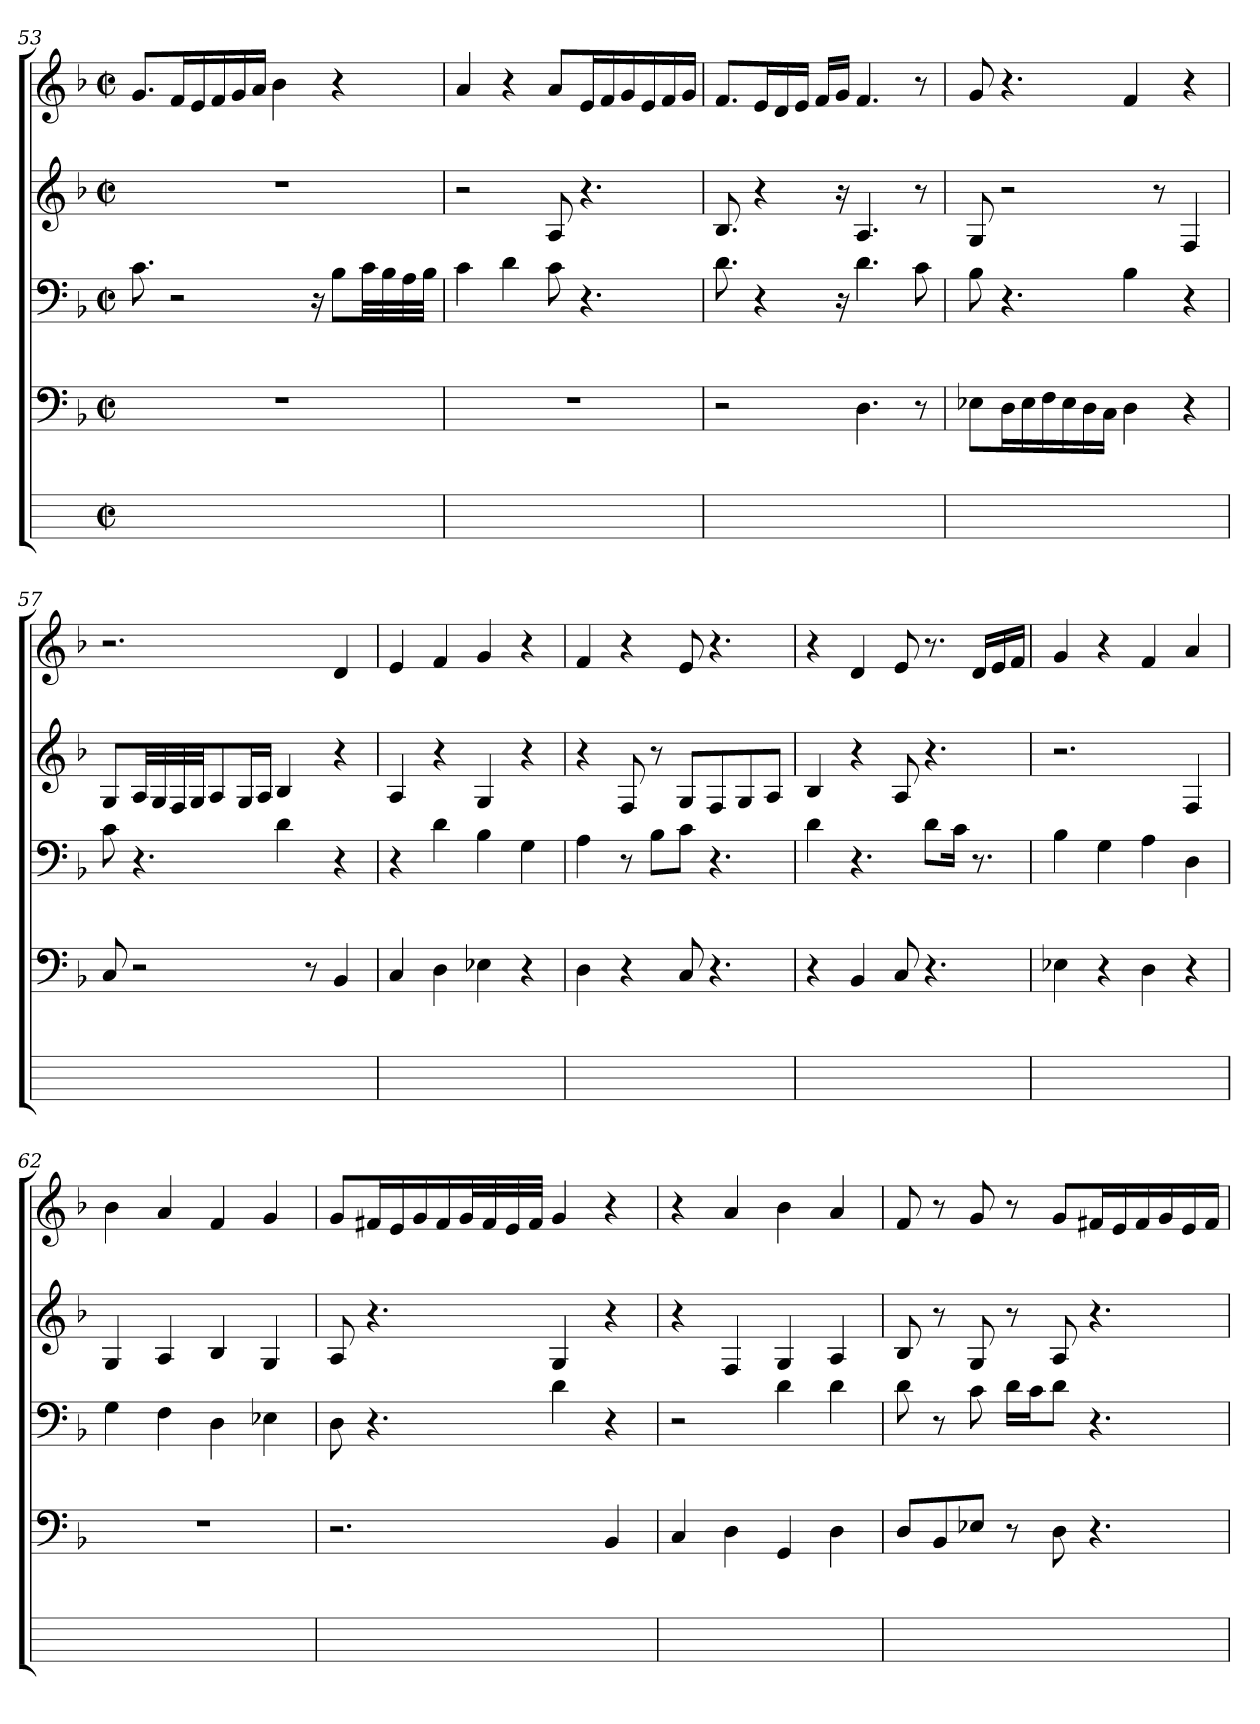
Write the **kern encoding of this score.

**kern	**kern	**kern	**kern	**kern
*part5	*part4	*part3	*part2	*part1
*staff5	*staff4	*staff3	*staff2	*staff1
*	*clefF4	*clefF4	*clefG2	*clefG2
*	*k[b-]	*k[b-]	*k[b-]	*k[b-]
*	*F:	*F:	*F:	*F:
*M2/2	*M2/2	*M2/2	*M2/2	*M2/2
*met(c|)	*met(c|)	*met(c|)	*met(c|)	*met(c|)
=53	=53	=53	=53	=53
1ryy	1r	8.c	1r	8.gL
.	.	2r	.	16fiL
.	.	.	.	16ej
.	.	.	.	16fi
.	.	.	.	16gi
.	.	.	.	16aiJJ
.	.	.	.	4b-
.	.	16r	.	.
.	.	8B-L	.	4r
.	.	32ciLL	.	.
.	.	32B-i	.	.
.	.	32Ai	.	.
.	.	32B-iJJJ	.	.
=54	=54	=54	=54	=54
1ryy	1r	4c	2r	4a
.	.	4d	.	4r
.	.	8c	8A	8aZL
.	.	4.r	4.r	16eiL
.	.	.	.	16fi
.	.	.	.	16gi
.	.	.	.	16ei
.	.	.	.	16fi
.	.	.	.	16giJJ
=55	=55	=55	=55	=55
1ryy	2r	8.d	8.B-	8.fL
.	.	4r	4r	16eiL
.	.	.	.	16di
.	.	.	.	16eiJJ
.	.	.	.	16fiLL
.	.	16r	16r	16giJJ
.	4.D	4.d	4.A	4.fZ
.	8r	8ci	8r	8r
=56	=56	=56	=56	=56
1ryy	8E-XL	8B-	8G	8g
.	16DiL	4.r	2r	4.r
.	16E-i	.	.	.
.	16Fi	.	.	.
.	16E-i	.	.	.
.	16Di	.	.	.
.	16CiJJ	.	.	.
.	4D	4B-Z	.	4f
.	.	.	8r	.
.	4r	4r	4F	4r
=57	=57	=57	=57	=57
1ryy	8C	8c	8GL	2.r
.	2r	4.r	32AiLL	.
.	.	.	32Gi	.
.	.	.	32Fi	.
.	.	.	32GiJJ	.
.	.	.	8A	.
.	.	.	16GiL	.
.	.	.	16AiJJ	.
.	.	4d	4B-	.
.	8r	.	.	.
.	4BB-	4r	4r	4d
=58	=58	=58	=58	=58
1ryy	4C	4r	4A	4e
.	4D	4d	4r	4f
.	4E-X	4B-	4G	4g
.	4r	4G	4r	4r
=59	=59	=59	=59	=59
1ryy	4D	4A	4r	4f
.	4r	8r	8F	4r
.	.	8B-L	8r	.
.	8C	8cJ	8GL	8e
.	4.r	4.r	8Fi	4.r
.	.	.	8Gi	.
.	.	.	8AiJ	.
=60	=60	=60	=60	=60
1ryy	4r	4d	4B-	4r
.	4BB-	4.r	4r	4d
.	8C	.	8A	8e
.	4.r	8diL	4.r	8.r
.	.	16cJk	.	.
.	.	8.r	.	16diLL
.	.	.	.	16ei
.	.	.	.	16fiJJ
=61	=61	=61	=61	=61
1ryy	4E-X	4B-	2.r	4g
.	4r	4G	.	4r
.	4D	4A	.	4f
.	4r	4D	4F	4a
=62	=62	=62	=62	=62
1ryy	1r	4G	4G	4b-
.	.	4F	4A	4a
.	.	4D	4B-	4f
.	.	4E-XV	4G	4g
=63	=63	=63	=63	=63
1ryy	2.r	8D	8A	8gZL
.	.	4.r	4.r	16f#XL
.	.	.	.	16ei
.	.	.	.	16gj
.	.	.	.	16f#i
.	.	.	.	32gjL
.	.	.	.	32f#i
.	.	.	.	32ei
.	.	.	.	32f#iJJJ
.	.	4d	4G	4g
.	4BB-	4r	4r	4r
=64	=64	=64	=64	=64
1ryy	4C	2r	4r	4r
.	4D	.	4F	4a
.	4GG	4d	4G	4b-
.	4D	4d	4A	4a
=65	=65	=65	=65	=65
1ryy	8DZL	8dZ	8B-	8f
.	8BB-	8r	8r	8r
.	8E-XJ	8c	8G	8g
.	8r	16diLL	8r	8r
.	.	16ciJ	.	.
.	8D	8dJ	8A	8gZL
.	4.r	4.r	4.r	16f#XiL
.	.	.	.	16ei
.	.	.	.	16f#
.	.	.	.	16gi
.	.	.	.	16ei
.	.	.	.	16f#iJJ
=	=	=	=	=
*-	*-	*-	*-	*-
